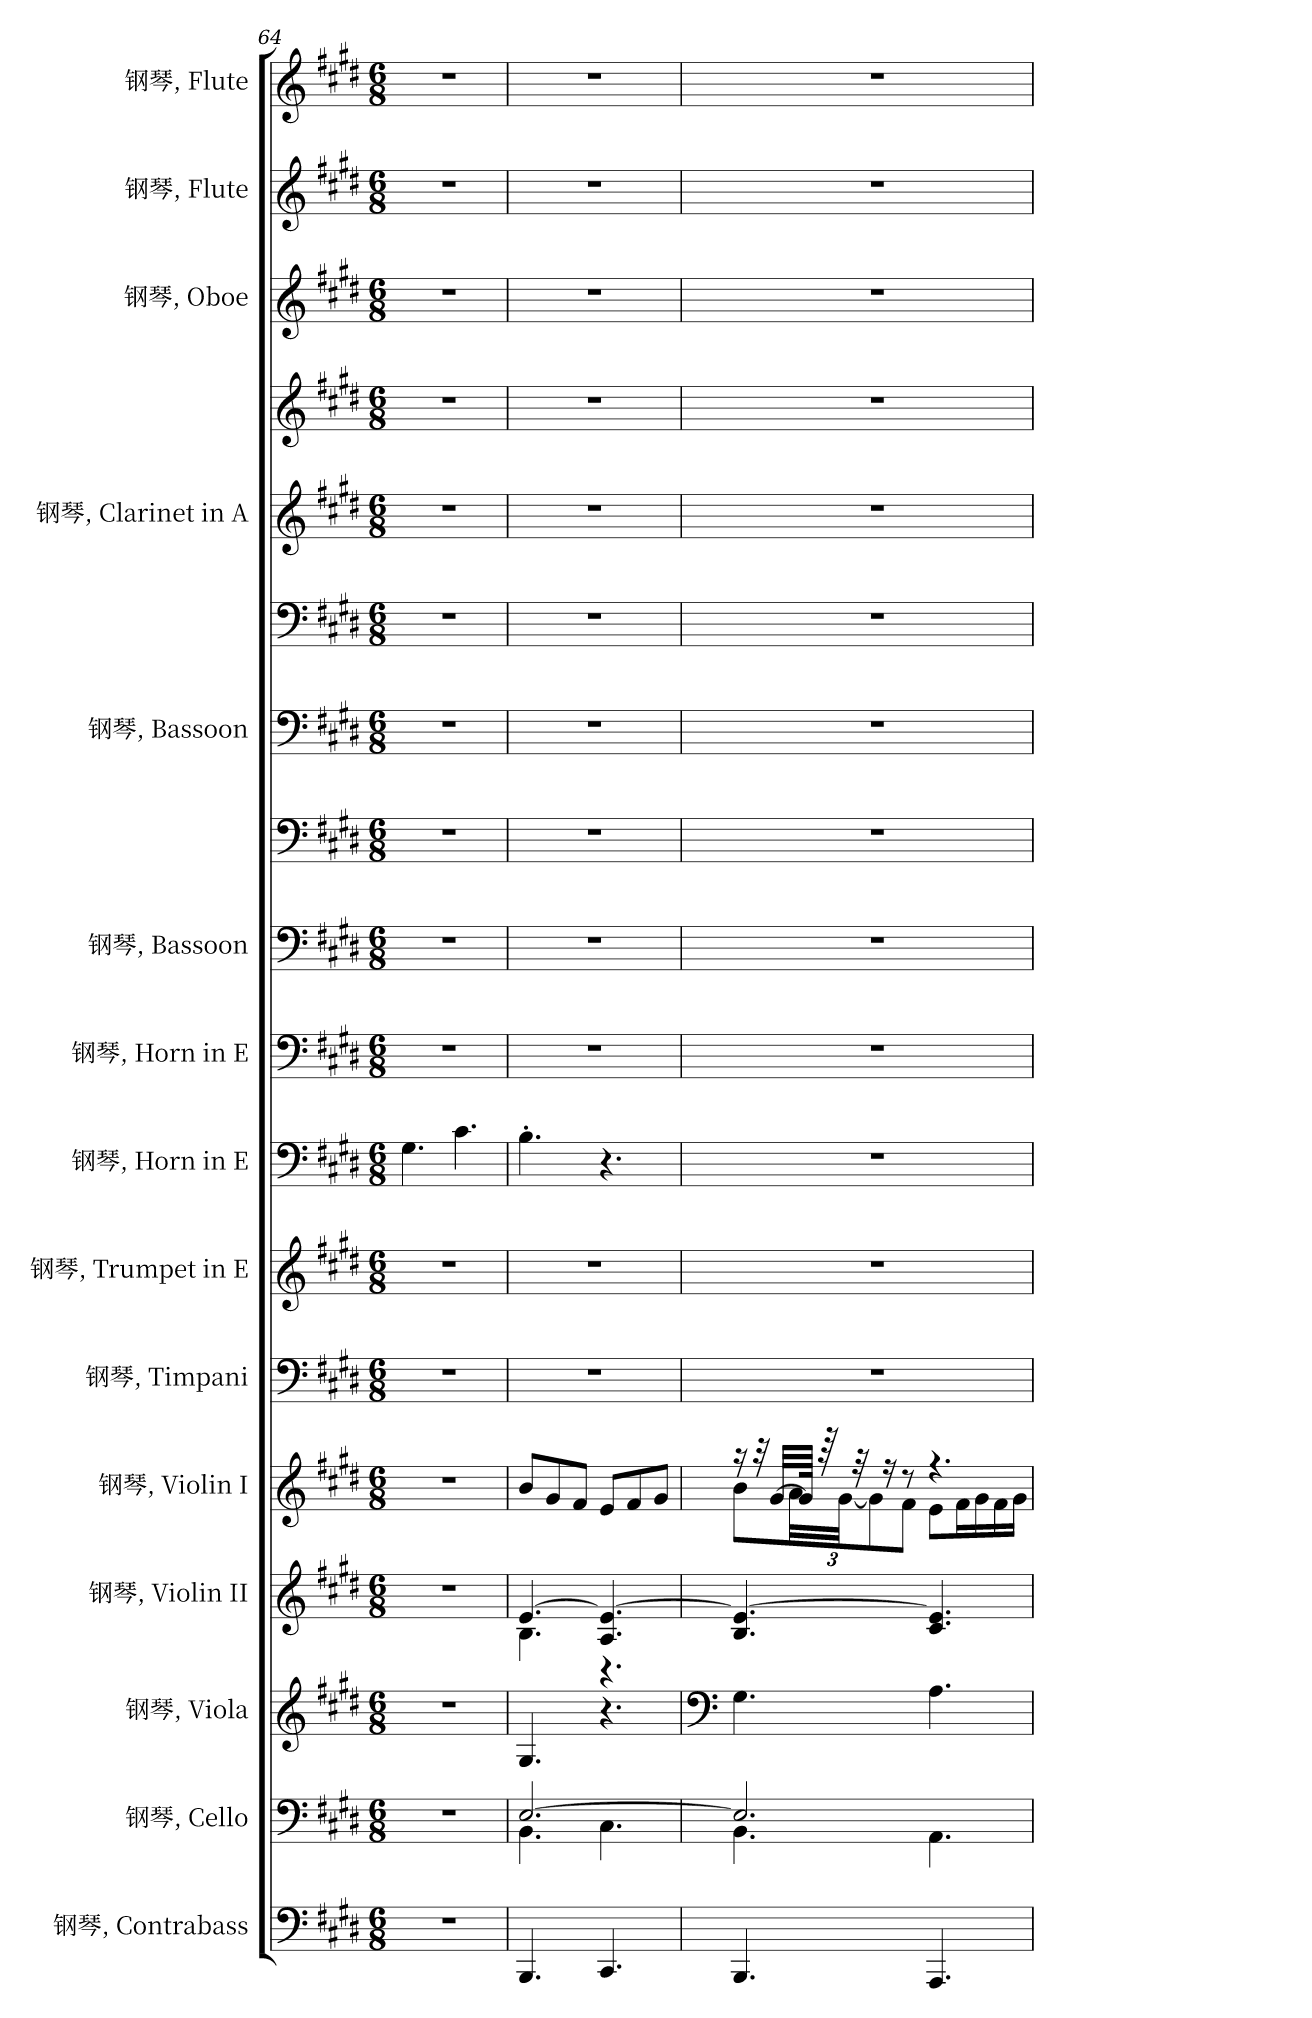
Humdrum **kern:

**kern	**kern	**kern	**kern	**kern	**kern	**kern	**kern	**kern	**kern	**kern	**kern	**kern	**kern	**kern	**kern	**kern	**kern
*part15	*part14	*part13	*part12	*part11	*part10	*part9	*part8	*part7	*part6	*part6	*part5	*part5	*part4	*part4	*part3	*part2	*part1
*staff18	*staff17	*staff16	*staff15	*staff14	*staff13	*staff12	*staff11	*staff10	*staff9	*staff8	*staff7	*staff6	*staff5	*staff4	*staff3	*staff2	*staff1
*I"钢琴, Contrabass	*I"钢琴, Cello	*I"钢琴, Viola	*I"钢琴, Violin II	*I"钢琴, Violin I	*I"钢琴, Timpani	*I"钢琴, Trumpet in E	*I"钢琴, Horn in E	*I"钢琴, Horn in E	*I"钢琴, Bassoon	*	*I"钢琴, Bassoon	*	*I"钢琴, Clarinet in A	*	*I"钢琴, Oboe	*I"钢琴, Flute	*I"钢琴, Flute
*clefF4	*clefF4	*clefG2	*clefG2	*clefG2	*clefF4	*clefG2	*clefF4	*clefF4	*clefF4	*clefF4	*clefF4	*clefF4	*clefG2	*clefG2	*clefG2	*clefG2	*clefG2
*k[f#c#g#d#]	*k[f#c#g#d#]	*k[f#c#g#d#]	*k[f#c#g#d#]	*k[f#c#g#d#]	*k[f#c#g#d#]	*k[f#c#g#d#]	*k[f#c#g#d#]	*k[f#c#g#d#]	*k[f#c#g#d#]	*k[f#c#g#d#]	*k[f#c#g#d#]	*k[f#c#g#d#]	*k[f#c#g#d#]	*k[f#c#g#d#]	*k[f#c#g#d#]	*k[f#c#g#d#]	*k[f#c#g#d#]
*M6/8	*M6/8	*M6/8	*M6/8	*M6/8	*M6/8	*M6/8	*M6/8	*M6/8	*M6/8	*M6/8	*M6/8	*M6/8	*M6/8	*M6/8	*M6/8	*M6/8	*M6/8
=64	=64	=64	=64	=64	=64	=64	=64	=64	=64	=64	=64	=64	=64	=64	=64	=64	=64
2.r	2.r	2.r	2.r	2.r	2.r	2.r	4.G#\	2.r	2.r	2.r	2.r	2.r	2.r	2.r	2.r	2.r	2.r
.	.	.	.	.	.	.	4.c#\	.	.	.	.	.	.	.	.	.	.
!!LO:PB:g=z
=65	=65	=65	=65	=65	=65	=65	=65	=65	=65	=65	=65	=65	=65	=65	=65	=65	=65
*	*^	*	*^	*	*	*	*	*	*	*	*	*	*	*	*	*	*
4.BBB/	[2.E/	4.BB\	4.G#/	[4.e/	4.B\	8b/L	2.r	2.r	4.B'\	2.r	2.r	2.r	2.r	2.r	2.r	2.r	2.r	2.r	2.r
.	.	.	.	.	.	8g#/	.	.	.	.	.	.	.	.	.	.	.	.	.
.	.	.	.	.	.	8f#/J	.	.	.	.	.	.	.	.	.	.	.	.	.
4.CC#/	.	4.C#\	4.r	4.A/ 4.e/_	4.r	8e/L	.	.	4.r	.	.	.	.	.	.	.	.	.	.
.	.	.	.	.	.	8f#/	.	.	.	.	.	.	.	.	.	.	.	.	.
.	.	.	.	.	.	8g#/J	.	.	.	.	.	.	.	.	.	.	.	.	.
*	*	*	*	*v	*v	*	*	*	*	*	*	*	*	*	*	*	*	*	*
=66	=66	=66	=66	=66	=66	=66	=66	=66	=66	=66	=66	=66	=66	=66	=66	=66	=66	=66
*	*	*	*clefF4	*	*	*	*	*	*	*	*	*	*	*	*	*	*	*
*	*	*	*	*	*^	*	*	*	*	*	*	*	*	*	*	*	*	*
4.BBB/	2.E/]	4.BB\	4.G#\	4.B/ 4.e/_	16r	8b\L	2.r	2.r	2.r	2.r	2.r	2.r	2.r	2.r	2.r	2.r	2.r	2.r	2.r
.	.	.	.	.	32r	.	.	.	.	.	.	.	.	.	.	.	.	.	.
.	.	.	.	.	[32g#/LLL	.	.	.	.	.	.	.	.	.	.	.	.	.	.
*	*	*	*	*	*	*Xbrackettup	*	*	*	*	*	*	*	*	*	*	*	*	*
.	.	.	.	.	64g#/JJJk]	48a\LL	.	.	.	.	.	.	.	.	.	.	.	.	.
.	.	.	.	.	64r	.	.	.	.	.	.	.	.	.	.	.	.	.	.
.	.	.	.	.	.	[48g#\JJ	.	.	.	.	.	.	.	.	.	.	.	.	.
.	.	.	.	.	32r	.	.	.	.	.	.	.	.	.	.	.	.	.	.
.	.	.	.	.	.	12g#\]	.	.	.	.	.	.	.	.	.	.	.	.	.
.	.	.	.	.	16r	.	.	.	.	.	.	.	.	.	.	.	.	.	.
.	.	.	.	.	8r	8f#\J	.	.	.	.	.	.	.	.	.	.	.	.	.
4.AAA/	.	4.AA\	4.A\	4.c#/ 4.e/]	4.r	8e\L	.	.	.	.	.	.	.	.	.	.	.	.	.
.	.	.	.	.	.	16f#\L	.	.	.	.	.	.	.	.	.	.	.	.	.
.	.	.	.	.	.	16g#\	.	.	.	.	.	.	.	.	.	.	.	.	.
.	.	.	.	.	.	16f#\	.	.	.	.	.	.	.	.	.	.	.	.	.
.	.	.	.	.	.	16g#\JJ	.	.	.	.	.	.	.	.	.	.	.	.	.
*	*v	*v	*	*	*v	*v	*	*	*	*	*	*	*	*	*	*	*	*	*
=	=	=	=	=	=	=	=	=	=	=	=	=	=	=	=	=	=
*-	*-	*-	*-	*-	*-	*-	*-	*-	*-	*-	*-	*-	*-	*-	*-	*-	*-
